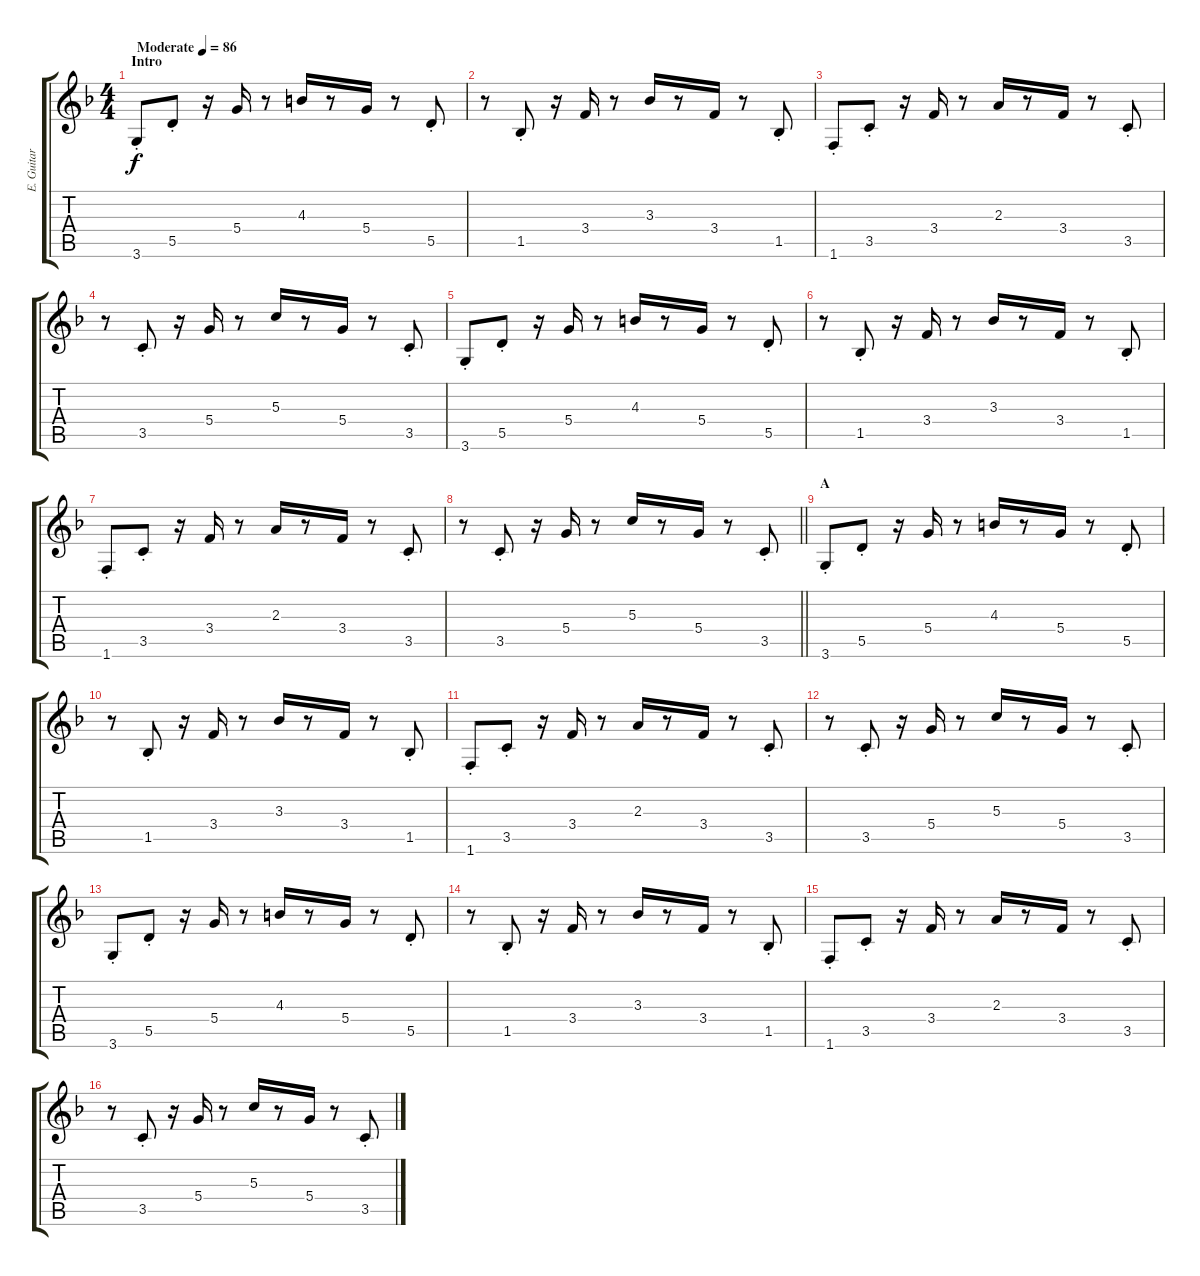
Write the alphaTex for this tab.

\track ("E. Guitar II" "E. Guitar ") {instrument electricguitarjazz}
\staff {score tabs}
\tuning (E4 B3 G3 D3 A2 E2) {hide}
\ts (4 4)
\section ("" "Intro")
\tempo (86 "Moderate")
\clef g2
\ks f
3.6{st}.8{dy f instrument electricguitarjazz} 5.5{st}.8 r.16 5.4.16 r.8 4.3.16 r.8 5.4.16 r.8 5.5{st}.8 |
r.8 1.5{st}.8 r.16 3.4.16 r.8 3.3.16 r.8 3.4.16 r.8 1.5{st}.8 |
1.6{st}.8 3.5{st}.8 r.16 3.4.16 r.8 2.3.16 r.8 3.4.16 r.8 3.5{st}.8 |
r.8 3.5{st}.8 r.16 5.4.16 r.8 5.3.16 r.8 5.4.16 r.8 3.5{st}.8 |
3.6{st}.8 5.5{st}.8 r.16 5.4.16 r.8 4.3.16 r.8 5.4.16 r.8 5.5{st}.8 |
r.8 1.5{st}.8 r.16 3.4.16 r.8 3.3.16 r.8 3.4.16 r.8 1.5{st}.8 |
1.6{st}.8 3.5{st}.8 r.16 3.4.16 r.8 2.3.16 r.8 3.4.16 r.8 3.5{st}.8 |
\barLineRight lightlight
r.8 3.5{st}.8 r.16 5.4.16 r.8 5.3.16 r.8 5.4.16 r.8 3.5{st}.8 |
\section ("" "A")
3.6{st}.8 5.5{st}.8 r.16 5.4.16 r.8 4.3.16 r.8 5.4.16 r.8 5.5{st}.8 |
r.8 1.5{st}.8 r.16 3.4.16 r.8 3.3.16 r.8 3.4.16 r.8 1.5{st}.8 |
1.6{st}.8 3.5{st}.8 r.16 3.4.16 r.8 2.3.16 r.8 3.4.16 r.8 3.5{st}.8 |
r.8 3.5{st}.8 r.16 5.4.16 r.8 5.3.16 r.8 5.4.16 r.8 3.5{st}.8 |
3.6{st}.8 5.5{st}.8 r.16 5.4.16 r.8 4.3.16 r.8 5.4.16 r.8 5.5{st}.8 |
r.8 1.5{st}.8 r.16 3.4.16 r.8 3.3.16 r.8 3.4.16 r.8 1.5{st}.8 |
1.6{st}.8 3.5{st}.8 r.16 3.4.16 r.8 2.3.16 r.8 3.4.16 r.8 3.5{st}.8 |
r.8 3.5{st}.8 r.16 5.4.16 r.8 5.3.16 r.8 5.4.16 r.8 3.5{st}.8
